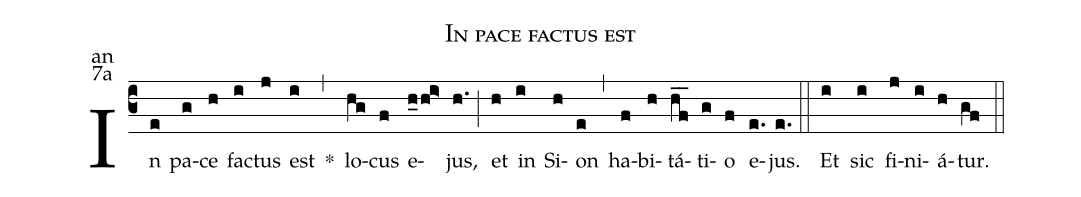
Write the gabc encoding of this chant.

name:In pace factus est;
office-part:an;
mode:7a;
%%
(c3) In(e) pa(g)ce(h) fac(i)tus(j) est(i) <sp>*</sp>(,) lo(hg)cus(f) e(h_0hi>)jus,(h.) (;)
et(h) in(i) Si(h)on(e) (,) ha(f)bi(h)tá(hf__)ti(g)o(f) e(e.)jus.(e.) (::)
<eu>  Et(i) sic(i) fi(j)ni(i)á(h)tur.(gf) </eu> (::)
